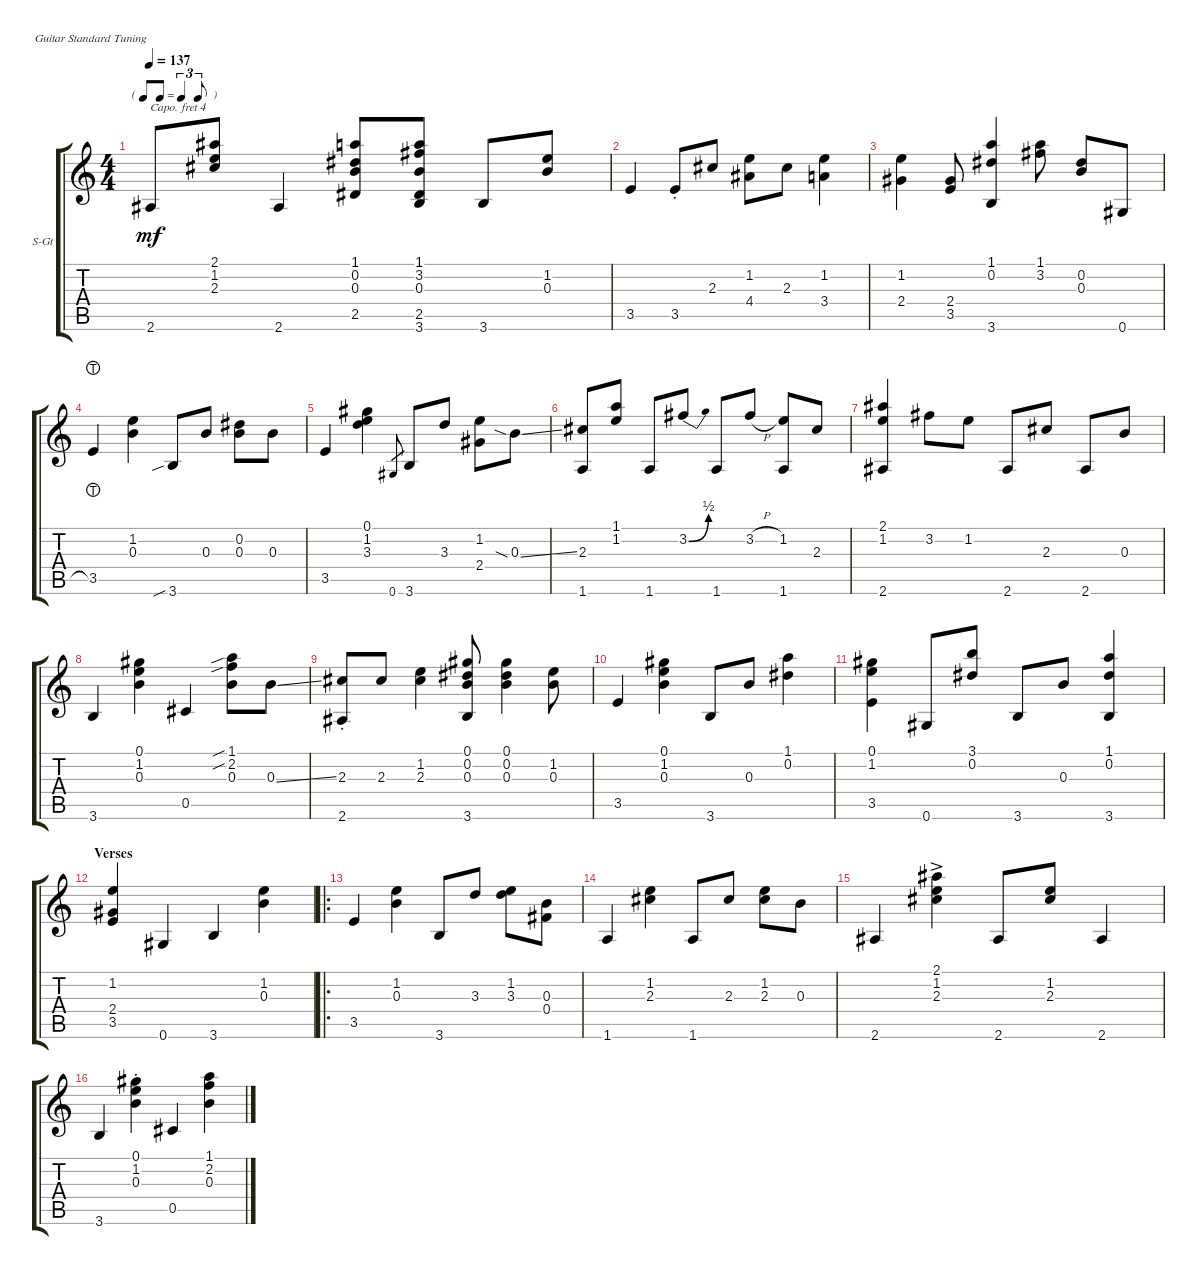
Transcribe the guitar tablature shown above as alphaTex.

\defaultSystemsLayout 4
\bracketExtendMode groupsimilarinstruments
\firstSystemTrackNameOrientation horizontal
\otherSystemsTrackNameOrientation horizontal
\track ("Steel Guitar" "S-Gt") {instrument acousticguitarsteel}
\staff {score tabs}
\capo 4
\tuning (E4 B3 G3 D3 A2 E2)
\ts (4 4)
\tf triplet8th
\tempo 137
\clef g2
\ks c
2.6.8{dy mf} (1.2 2.3 2.1).8 2.6.4 (0.3 1.1 0.2 2.5).8 (1.1 3.2 0.3 2.5 3.6).8 3.6.8 (1.2 0.3).8 |
3.5.4 3.5{st}.8 2.3.8 (1.2 4.4).8 2.3.8 (1.2 3.4).4 |
(1.2 2.4).4 (2.4 3.5).8 (3.6 1.1 0.2).4 (3.2 1.1).8 (0.2 0.3).8 0.6.8 |
3.5{lht}.4 (1.2 0.3).4 3.6{sib}.8 0.3.8 (0.3 0.2).8 0.3.8 |
3.5.4 (3.3 1.2 0.1).4 0.6.8{gr} 3.6.8 3.3.8 (1.2 2.4).8 0.3{sia ss}.8 |
(1.6 2.3).8 (1.2 1.1).8 1.6.8 3.2{be (bend 0 0 15 2)}.8 1.6.8 3.2{h}.8 (1.2 1.6).8 2.3.8 |
(2.6 1.2 2.1).4 3.2.8 1.2.8 2.6.8 2.3.8 2.6.8 0.3.8 |
3.6.4 (0.3 1.2 0.1).4 0.5.4 (0.3 2.2{sib} 1.1{sib}).8 0.3{ss}.8 |
(2.3{st} 2.6).8 2.3.8 (2.3 1.2).4 (3.6 0.3 0.2 0.1).8 (0.1 0.2 0.3).4 (1.2 0.3).8 |
3.5.4 (0.3 1.2 0.1).4 3.6.8 0.3.8 (1.1 0.2).4 |
(1.2 3.5 0.1).4 0.6.8 (0.2 3.1).8 3.6.8 0.3.8 (1.1 0.2 3.6).4 |
\section ("" "Verses")
(3.5 2.4 1.2).4 0.6.4 3.6.4 (0.3 1.2).4 |
\ro
3.5.4 (0.3 1.2).4 3.6.8 3.3.8 (1.2 3.3).8 (0.3 0.4).8 |
1.6.4 (2.3 1.2).4 1.6.8 2.3.8 (2.3 1.2).8 0.3.8 |
2.6.4 (2.3 1.2 2.1{ac}).4 2.6.8 (2.3 1.2).8 2.6.4 |
3.6.4 (0.3 1.2 0.1{st}).4 0.5.4 (1.1 2.2 0.3).4
